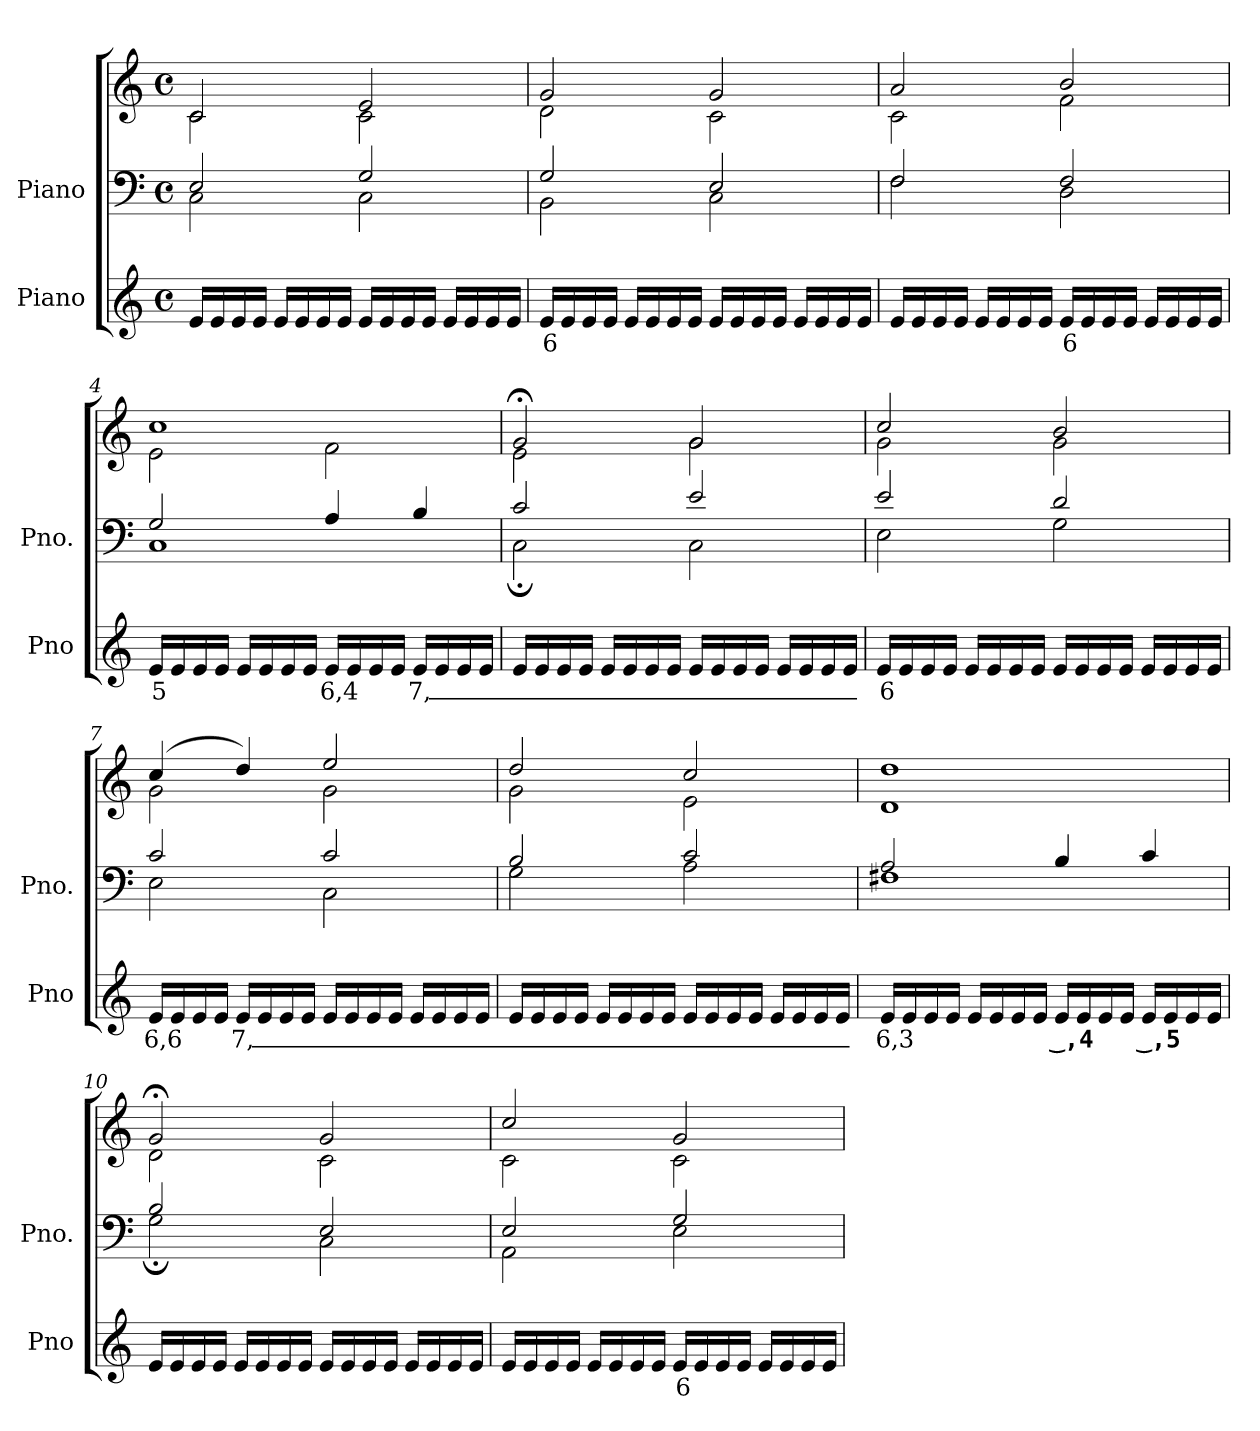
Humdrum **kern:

**kern	**text	**kern	**kern
*part2	*part2	*part1	*part1
*staff3	*staff3	*staff2	*staff1
*I"Piano	*	*I"Piano	*
*I'Pno	*	*I'Pno.	*
*clefG2	*	*clefF4	*clefG2
*k[]	*	*k[]	*k[]
*M4/4	*	*M4/4	*M4/4
*met(c)	*	*met(c)	*met(c)
=1	=1	=1	=1
*	*	*^	*^
16e/LL	.	2E/	2C\	2c/	2c\
16e/	.	.	.	.	.
16e/	.	.	.	.	.
16e/JJ	.	.	.	.	.
16e/LL	.	.	.	.	.
16e/	.	.	.	.	.
16e/	.	.	.	.	.
16e/JJ	.	.	.	.	.
16e/LL	.	2G/	2C\	2e/	2c\
16e/	.	.	.	.	.
16e/	.	.	.	.	.
16e/JJ	.	.	.	.	.
16e/LL	.	.	.	.	.
16e/	.	.	.	.	.
16e/	.	.	.	.	.
16e/JJ	.	.	.	.	.
=2	=2	=2	=2	=2	=2
!	!LO:LY:b	!	!	!	!
16e/LL	6	2G/	2BB\	2g/	2d\
16e/	.	.	.	.	.
16e/	.	.	.	.	.
16e/JJ	.	.	.	.	.
16e/LL	.	.	.	.	.
16e/	.	.	.	.	.
16e/	.	.	.	.	.
16e/JJ	.	.	.	.	.
16e/LL	.	2E/	2C\	2g/	2c\
16e/	.	.	.	.	.
16e/	.	.	.	.	.
16e/JJ	.	.	.	.	.
16e/LL	.	.	.	.	.
16e/	.	.	.	.	.
16e/	.	.	.	.	.
16e/JJ	.	.	.	.	.
=3	=3	=3	=3	=3	=3
16e/LL	.	2F/	2F\	2a/	2c\
16e/	.	.	.	.	.
16e/	.	.	.	.	.
16e/JJ	.	.	.	.	.
16e/LL	.	.	.	.	.
16e/	.	.	.	.	.
16e/	.	.	.	.	.
16e/JJ	.	.	.	.	.
!	!LO:LY:b	!	!	!	!
16e/LL	6	2F/	2D\	2b/	2f\
16e/	.	.	.	.	.
16e/	.	.	.	.	.
16e/JJ	.	.	.	.	.
16e/LL	.	.	.	.	.
16e/	.	.	.	.	.
16e/	.	.	.	.	.
16e/JJ	.	.	.	.	.
=4	=4	=4	=4	=4	=4
!	!LO:LY:b	!	!	!	!
16e/LL	5	2G/	1C	1cc	2e\
16e/	.	.	.	.	.
16e/	.	.	.	.	.
16e/JJ	.	.	.	.	.
16e/LL	.	.	.	.	.
16e/	.	.	.	.	.
16e/	.	.	.	.	.
16e/JJ	.	.	.	.	.
!	!LO:LY:b	!	!	!	!
16e/LL	6,4	4A/	.	.	2f\
16e/	.	.	.	.	.
16e/	.	.	.	.	.
16e/JJ	.	.	.	.	.
!	!LO:LY:b	!	!	!	!
16e/LL	7,_	4B/	.	.	.
16e/	.	.	.	.	.
16e/	.	.	.	.	.
16e/JJ	.	.	.	.	.
=5	=5	=5	=5	=5	=5
16e/LL	.	2c/	2C;\	2g;</	2e\
16e/	.	.	.	.	.
16e/	.	.	.	.	.
16e/JJ	.	.	.	.	.
16e/LL	.	.	.	.	.
16e/	.	.	.	.	.
16e/	.	.	.	.	.
16e/JJ	.	.	.	.	.
16e/LL	.	2e/	2C\	2g/	2g\
16e/	.	.	.	.	.
16e/	.	.	.	.	.
16e/JJ	.	.	.	.	.
16e/LL	.	.	.	.	.
16e/	.	.	.	.	.
16e/	.	.	.	.	.
16e/JJ	.	.	.	.	.
=6	=6	=6	=6	=6	=6
!	!LO:LY:b	!	!	!	!
16e/LL	6	2e/	2E\	2cc/	2g\
16e/	.	.	.	.	.
16e/	.	.	.	.	.
16e/JJ	.	.	.	.	.
16e/LL	.	.	.	.	.
16e/	.	.	.	.	.
16e/	.	.	.	.	.
16e/JJ	.	.	.	.	.
16e/LL	.	2d/	2G\	2b/	2g\
16e/	.	.	.	.	.
16e/	.	.	.	.	.
16e/JJ	.	.	.	.	.
16e/LL	.	.	.	.	.
16e/	.	.	.	.	.
16e/	.	.	.	.	.
16e/JJ	.	.	.	.	.
=7	=7	=7	=7	=7	=7
!	!LO:LY:b	!	!	!	!
16e/LL	6,6	2c/	2E\	(>4cc/	2g\
16e/	.	.	.	.	.
16e/	.	.	.	.	.
16e/JJ	.	.	.	.	.
!	!LO:LY:b	!	!	!	!
16e/LL	7,_	.	.	4dd/)	.
16e/	.	.	.	.	.
16e/	.	.	.	.	.
16e/JJ	.	.	.	.	.
16e/LL	.	2c/	2C\	2ee/	2g\
16e/	.	.	.	.	.
16e/	.	.	.	.	.
16e/JJ	.	.	.	.	.
16e/LL	.	.	.	.	.
16e/	.	.	.	.	.
16e/	.	.	.	.	.
16e/JJ	.	.	.	.	.
=8	=8	=8	=8	=8	=8
16e/LL	.	2B/	2G\	2dd/	2g\
16e/	.	.	.	.	.
16e/	.	.	.	.	.
16e/JJ	.	.	.	.	.
16e/LL	.	.	.	.	.
16e/	.	.	.	.	.
16e/	.	.	.	.	.
16e/JJ	.	.	.	.	.
16e/LL	.	2c/	2A\	2cc/	2e\
16e/	.	.	.	.	.
16e/	.	.	.	.	.
16e/JJ	.	.	.	.	.
16e/LL	.	.	.	.	.
16e/	.	.	.	.	.
16e/	.	.	.	.	.
16e/JJ	.	.	.	.	.
=9	=9	=9	=9	=9	=9
!	!LO:LY:b	!	!	!	!
16e/LL	6,3	2A/	1F#X	1dd	1d
16e/	.	.	.	.	.
16e/	.	.	.	.	.
16e/JJ	.	.	.	.	.
16e/LL	.	.	.	.	.
16e/	.	.	.	.	.
16e/	.	.	.	.	.
16e/JJ	.	.	.	.	.
!	!LO:LY:b	!	!	!	!
16e/LL	_,4	4B/	.	.	.
16e/	.	.	.	.	.
16e/	.	.	.	.	.
16e/JJ	.	.	.	.	.
!	!LO:LY:b	!	!	!	!
16e/LL	_,5	4c/	.	.	.
16e/	.	.	.	.	.
16e/	.	.	.	.	.
16e/JJ	.	.	.	.	.
=10	=10	=10	=10	=10	=10
16e/LL	.	2B/	2G;\	2g;</	2d\
16e/	.	.	.	.	.
16e/	.	.	.	.	.
16e/JJ	.	.	.	.	.
16e/LL	.	.	.	.	.
16e/	.	.	.	.	.
16e/	.	.	.	.	.
16e/JJ	.	.	.	.	.
16e/LL	.	2E/	2C\	2g/	2c\
16e/	.	.	.	.	.
16e/	.	.	.	.	.
16e/JJ	.	.	.	.	.
16e/LL	.	.	.	.	.
16e/	.	.	.	.	.
16e/	.	.	.	.	.
16e/JJ	.	.	.	.	.
=11	=11	=11	=11	=11	=11
16e/LL	.	2E/	2AA\	2cc/	2c\
16e/	.	.	.	.	.
16e/	.	.	.	.	.
16e/JJ	.	.	.	.	.
16e/LL	.	.	.	.	.
16e/	.	.	.	.	.
16e/	.	.	.	.	.
16e/JJ	.	.	.	.	.
!	!LO:LY:b	!	!	!	!
16e/LL	6	2G/	2E\	2g/	2c\
16e/	.	.	.	.	.
16e/	.	.	.	.	.
16e/JJ	.	.	.	.	.
16e/LL	.	.	.	.	.
16e/	.	.	.	.	.
16e/	.	.	.	.	.
16e/JJ	.	.	.	.	.
*	*	*v	*v	*	*
*	*	*	*v	*v
=	=	=	=
*-	*-	*-	*-
